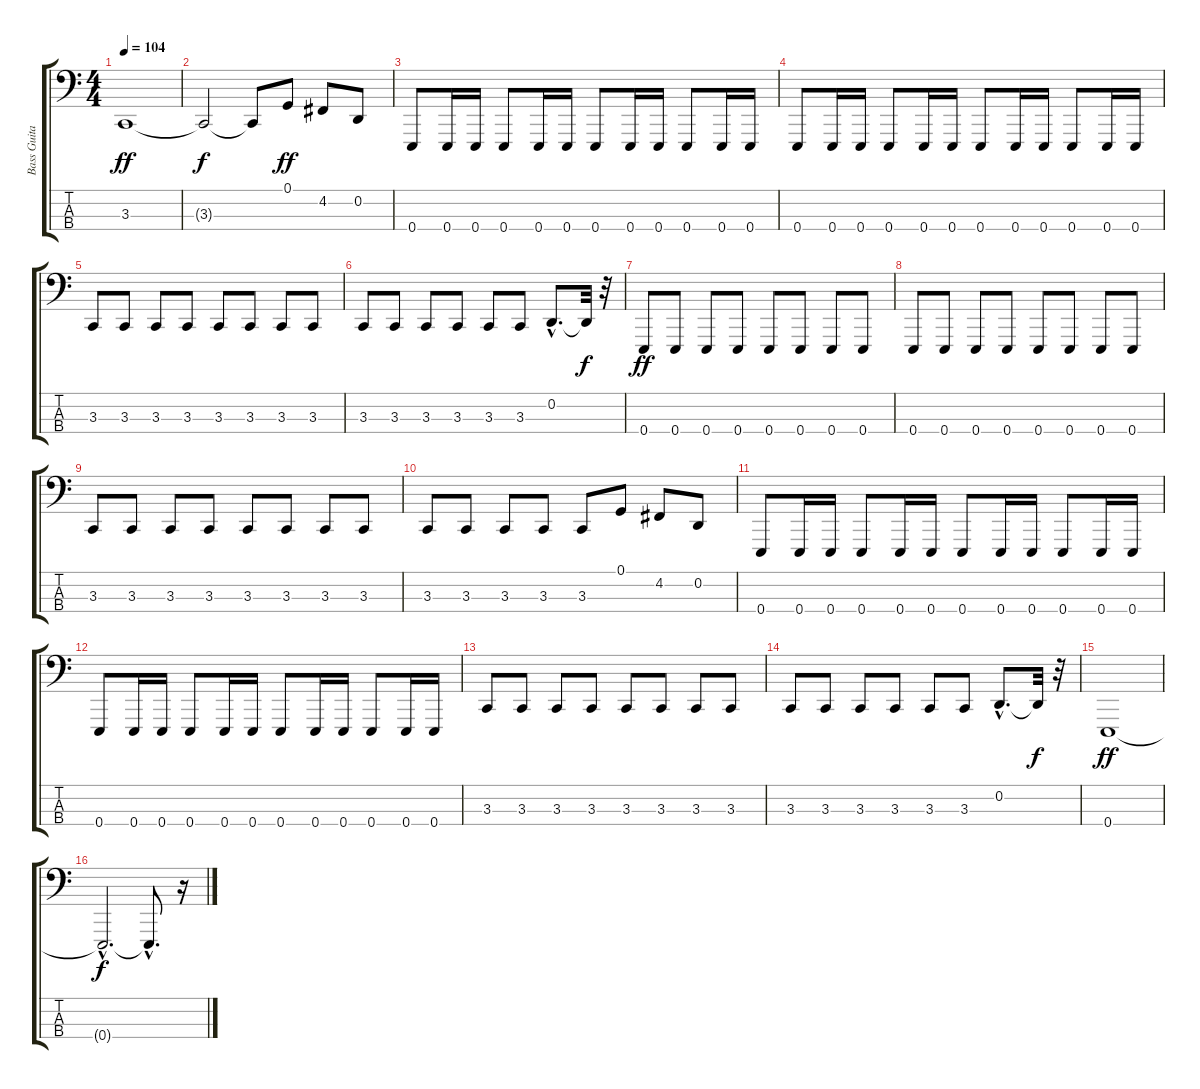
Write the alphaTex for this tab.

\track ("Bass Guitar" "Bass Guita") {instrument acousticgrandpiano}
\staff {score tabs}
\tuning (G2 D2 A1 E1) {hide}
\ts (4 4)
\tempo 104
\clef f4
\ks c
3.3.1{dy ff} |
3.3{t}.2{dy f} 3.3{t}.8 0.1.8{dy ff} 4.2.8 0.2.8 |
0.4.8 0.4.16 0.4.16 0.4.8 0.4.16 0.4.16 0.4.8 0.4.16 0.4.16 0.4.8 0.4.16 0.4.16 |
0.4.8 0.4.16 0.4.16 0.4.8 0.4.16 0.4.16 0.4.8 0.4.16 0.4.16 0.4.8 0.4.16 0.4.16 |
3.3.8 3.3.8 3.3.8 3.3.8 3.3.8 3.3.8 3.3.8 3.3.8 |
3.3.8 3.3.8 3.3.8 3.3.8 3.3.8 3.3.8 0.2{hac}.8{d} 0.2{t}.32{dy f} r.32 |
0.4.8{dy ff} 0.4.8 0.4.8 0.4.8 0.4.8 0.4.8 0.4.8 0.4.8 |
0.4.8 0.4.8 0.4.8 0.4.8 0.4.8 0.4.8 0.4.8 0.4.8 |
3.3.8 3.3.8 3.3.8 3.3.8 3.3.8 3.3.8 3.3.8 3.3.8 |
3.3.8 3.3.8 3.3.8 3.3.8 3.3.8 0.1.8 4.2.8 0.2.8 |
0.4.8 0.4.16 0.4.16 0.4.8 0.4.16 0.4.16 0.4.8 0.4.16 0.4.16 0.4.8 0.4.16 0.4.16 |
0.4.8 0.4.16 0.4.16 0.4.8 0.4.16 0.4.16 0.4.8 0.4.16 0.4.16 0.4.8 0.4.16 0.4.16 |
3.3.8 3.3.8 3.3.8 3.3.8 3.3.8 3.3.8 3.3.8 3.3.8 |
3.3.8 3.3.8 3.3.8 3.3.8 3.3.8 3.3.8 0.2{hac}.8{d} 0.2{t}.32{dy f} r.32 |
0.4.1{dy ff} |
0.4{hac t}.2{d dy f} 0.4{hac t}.8{d} r.16
